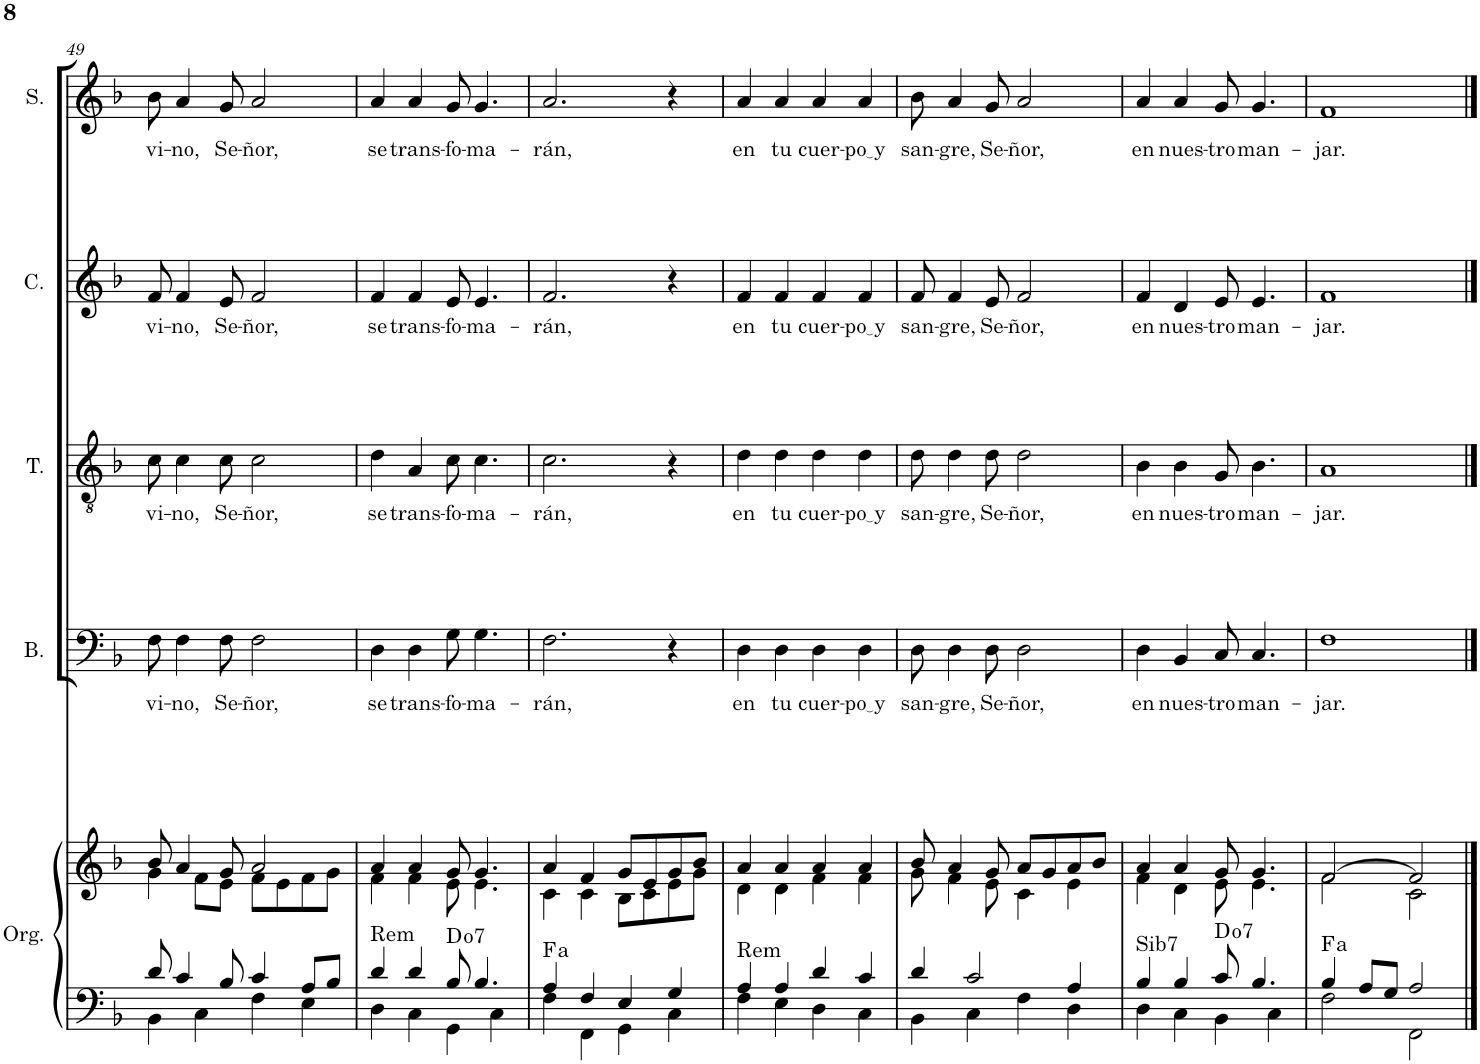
**kern	**kern	**harte	**kern	**text	**kern	**text	**kern	**text	**kern	**text
*part5	*part5	*part5	*part4	*part4	*part3	*part3	*part2	*part2	*part1	*part1
*staff6	*staff5	*	*staff4	*staff4	*staff3	*staff3	*staff2	*staff2	*staff1	*staff1
*I"Órgano	*	*	*I"Bajo	*	*I"Tenor	*	*I"Contralto	*	*I"Soprano	*
*	*	*	*I'B.	*	*I'T.	*	*I'C.	*	*I'S.	*
!!LO:PB:g=z
*clefF4	*clefG2	*	*clefF4	*	*clefGv2	*	*clefG2	*	*clefG2	*
*k[b-]	*k[b-]	*	*k[b-]	*	*k[b-]	*	*k[b-]	*	*k[b-]	*
*M4/4	*M4/4	*	*M4/4	*	*M4/4	*	*M4/4	*	*M4/4	*
*met(c)	*met(c)	*	*met(c)	*	*met(c)	*	*met(c)	*	*met(c)	*
=49	=49	=49	=49	=49	=49	=49	=49	=49	=49	=49
*^	*^	*	*	*	*	*	*	*	*	*
!	!	!	!	!	!	!LO:LY:b	!	!LO:LY:b	!	!LO:LY:b	!	!LO:LY:b
8d/	4BB-\	8b-/	4g\	.	8F\	vi-	8c\	vi-	8f/	vi-	8b-\	vi-
!	!	!	!	!	!	!LO:LY:b	!	!LO:LY:b	!	!LO:LY:b	!	!LO:LY:b
4c/	.	4a/	.	.	4F\	-no,	4c\	-no,	4f/	-no,	4a/	-no,
.	4C\	.	8f\L	.	.	.	.	.	.	.	.	.
!	!	!	!	!	!	!LO:LY:b	!	!LO:LY:b	!	!LO:LY:b	!	!LO:LY:b
8B-/	.	8g/	8e\J	.	8F\	Se-	8c\	Se-	8e/	Se-	8g/	Se-
!	!	!	!	!	!	!LO:LY:b	!	!LO:LY:b	!	!LO:LY:b	!	!LO:LY:b
4c/	4F\	2a/	8f\L	.	2F\	-ñor,	2c\	-ñor,	2f/	-ñor,	2a/	-ñor,
.	.	.	8e\	.	.	.	.	.	.	.	.	.
8A/L	4E\	.	8f\	.	.	.	.	.	.	.	.	.
8B-/J	.	.	8g\J	.	.	.	.	.	.	.	.	.
=50	=50	=50	=50	=50	=50	=50	=50	=50	=50	=50	=50	=50
!	!	!	!	!LO:H:kt=Rem	!	!LO:LY:b	!	!LO:LY:b	!	!LO:LY:b	!	!LO:LY:b
4d/	4D\	4a/	4f\	N	4D\	se	4d\	se	4f/	se	4a/	se
!	!	!	!	!	!	!LO:LY:b	!	!LO:LY:b	!	!LO:LY:b	!	!LO:LY:b
4d/	4C\	4a/	4f\	.	4D\	trans-	4A/	trans-	4f/	trans-	4a/	trans-
!	!	!	!	!LO:H:kt=7	!	!LO:LY:b	!	!LO:LY:b	!	!LO:LY:b	!	!LO:LY:b
8B-/	4GG\	8g/	8e\	D:dim7	8G\	-fo-	8c\	-fo-	8e/	-fo-	8g/	-fo-
!	!	!	!	!	!	!LO:LY:b	!	!LO:LY:b	!	!LO:LY:b	!	!LO:LY:b
4.B-/	.	4.g/	4.e\	.	4.G\	-ma-	4.c\	-ma-	4.e/	-ma-	4.g/	-ma-
.	4C\	.	.	.	.	.	.	.	.	.	.	.
=51	=51	=51	=51	=51	=51	=51	=51	=51	=51	=51	=51	=51
!	!	!	!	!LO:H:kt=a	!	!LO:LY:b	!	!LO:LY:b	!	!LO:LY:b	!	!LO:LY:b
4A/	4F\	4a/	4c\	.	2.F\	-rán,	2.c\	-rán,	2.f/	-rán,	2.a/	-rán,
4F/	4FF\	4f/	4c\	.	.	.	.	.	.	.	.	.
4E/	4GG\	8g/L	8B-\L	.	.	.	.	.	.	.	.	.
.	.	8e/	8c\	.	.	.	.	.	.	.	.	.
4G/	4C\	8g/	8e\	.	4r	.	4r	.	4r	.	4r	.
.	.	8b-/J	8g\J	.	.	.	.	.	.	.	.	.
=52	=52	=52	=52	=52	=52	=52	=52	=52	=52	=52	=52	=52
!	!	!	!	!LO:H:kt=Rem	!	!LO:LY:b	!	!LO:LY:b	!	!LO:LY:b	!	!LO:LY:b
4A/	4F\	4a/	4d\	N	4D\	en	4d\	en	4f/	en	4a/	en
!	!	!	!	!	!	!LO:LY:b	!	!LO:LY:b	!	!LO:LY:b	!	!LO:LY:b
4A/	4E\	4a/	4d\	.	4D\	tu	4d\	tu	4f/	tu	4a/	tu
!	!	!	!	!	!	!LO:LY:b	!	!LO:LY:b	!	!LO:LY:b	!	!LO:LY:b
4d/	4D\	4a/	4f\	.	4D\	cuer-	4d\	cuer-	4f/	cuer-	4a/	cuer-
!	!	!	!	!	!	!LO:LY:b	!	!LO:LY:b	!	!LO:LY:b	!	!LO:LY:b
4c/	4C\	4a/	4f\	.	4D\	po y	4d\	po y	4f/	po y	4a/	po y
=53	=53	=53	=53	=53	=53	=53	=53	=53	=53	=53	=53	=53
!	!	!	!	!	!	!LO:LY:b	!	!LO:LY:b	!	!LO:LY:b	!	!LO:LY:b
4d/	4BB-\	8b-/	8g\	.	8D\	san-	8d\	san-	8f/	san-	8b-\	san-
!	!	!	!	!	!	!LO:LY:b	!	!LO:LY:b	!	!LO:LY:b	!	!LO:LY:b
.	.	4a/	4f\	.	4D\	-gre,	4d\	-gre,	4f/	-gre,	4a/	-gre,
2c/	4C\	.	.	.	.	.	.	.	.	.	.	.
!	!	!	!	!	!	!LO:LY:b	!	!LO:LY:b	!	!LO:LY:b	!	!LO:LY:b
.	.	8g/	8e\	.	8D\	Se-	8d\	Se-	8e/	Se-	8g/	Se-
!	!	!	!	!	!	!LO:LY:b	!	!LO:LY:b	!	!LO:LY:b	!	!LO:LY:b
.	4F\	8a/L	4c\	.	2D\	-ñor,	2d\	-ñor,	2f/	-ñor,	2a/	-ñor,
.	.	8g/	.	.	.	.	.	.	.	.	.	.
4A/	4D\	8a/	4e\	.	.	.	.	.	.	.	.	.
.	.	8b-/J	.	.	.	.	.	.	.	.	.	.
=54	=54	=54	=54	=54	=54	=54	=54	=54	=54	=54	=54	=54
!	!	!	!	!LO:H:kt=Sib7	!	!LO:LY:b	!	!LO:LY:b	!	!LO:LY:b	!	!LO:LY:b
4B-/	4D\	4a/	4f\	N	4D\	en	4B-\	en	4f/	en	4a/	en
!	!	!	!	!	!	!LO:LY:b	!	!LO:LY:b	!	!LO:LY:b	!	!LO:LY:b
4B-/	4C\	4a/	4d\	.	4BB-/	nues-	4B-\	nues-	4d/	nues-	4a/	nues-
!	!	!	!	!LO:H:kt=7	!	!LO:LY:b	!	!LO:LY:b	!	!LO:LY:b	!	!LO:LY:b
8c/	4BB-\	8g/	8e\	D:dim7	8C/	-tro	8G/	-tro	8e/	-tro	8g/	-tro
!	!	!	!	!	!	!LO:LY:b	!	!LO:LY:b	!	!LO:LY:b	!	!LO:LY:b
4.B-/	.	4.g/	4.e\	.	4.C/	man-	4.B-\	man-	4.e/	man-	4.g/	man-
.	4C\	.	.	.	.	.	.	.	.	.	.	.
=55	=55	=55	=55	=55	=55	=55	=55	=55	=55	=55	=55	=55
!	!	!	!	!LO:H:kt=a	!	!LO:LY:b	!	!LO:LY:b	!	!LO:LY:b	!	!LO:LY:b
4B-/	2F\	[2f/	2f\	.	1F	-jar.	1A	-jar.	1f	-jar.	1f	-jar.
8A/L	.	.	.	.	.	.	.	.	.	.	.	.
8G/J	.	.	.	.	.	.	.	.	.	.	.	.
2A/	2FF\	2f/]	2c\	.	.	.	.	.	.	.	.	.
*v	*v	*	*	*	*	*	*	*	*	*	*	*
*	*v	*v	*	*	*	*	*	*	*	*	*
==	==	==	==	==	==	==	==	==	==	==
*-	*-	*-	*-	*-	*-	*-	*-	*-	*-	*-
